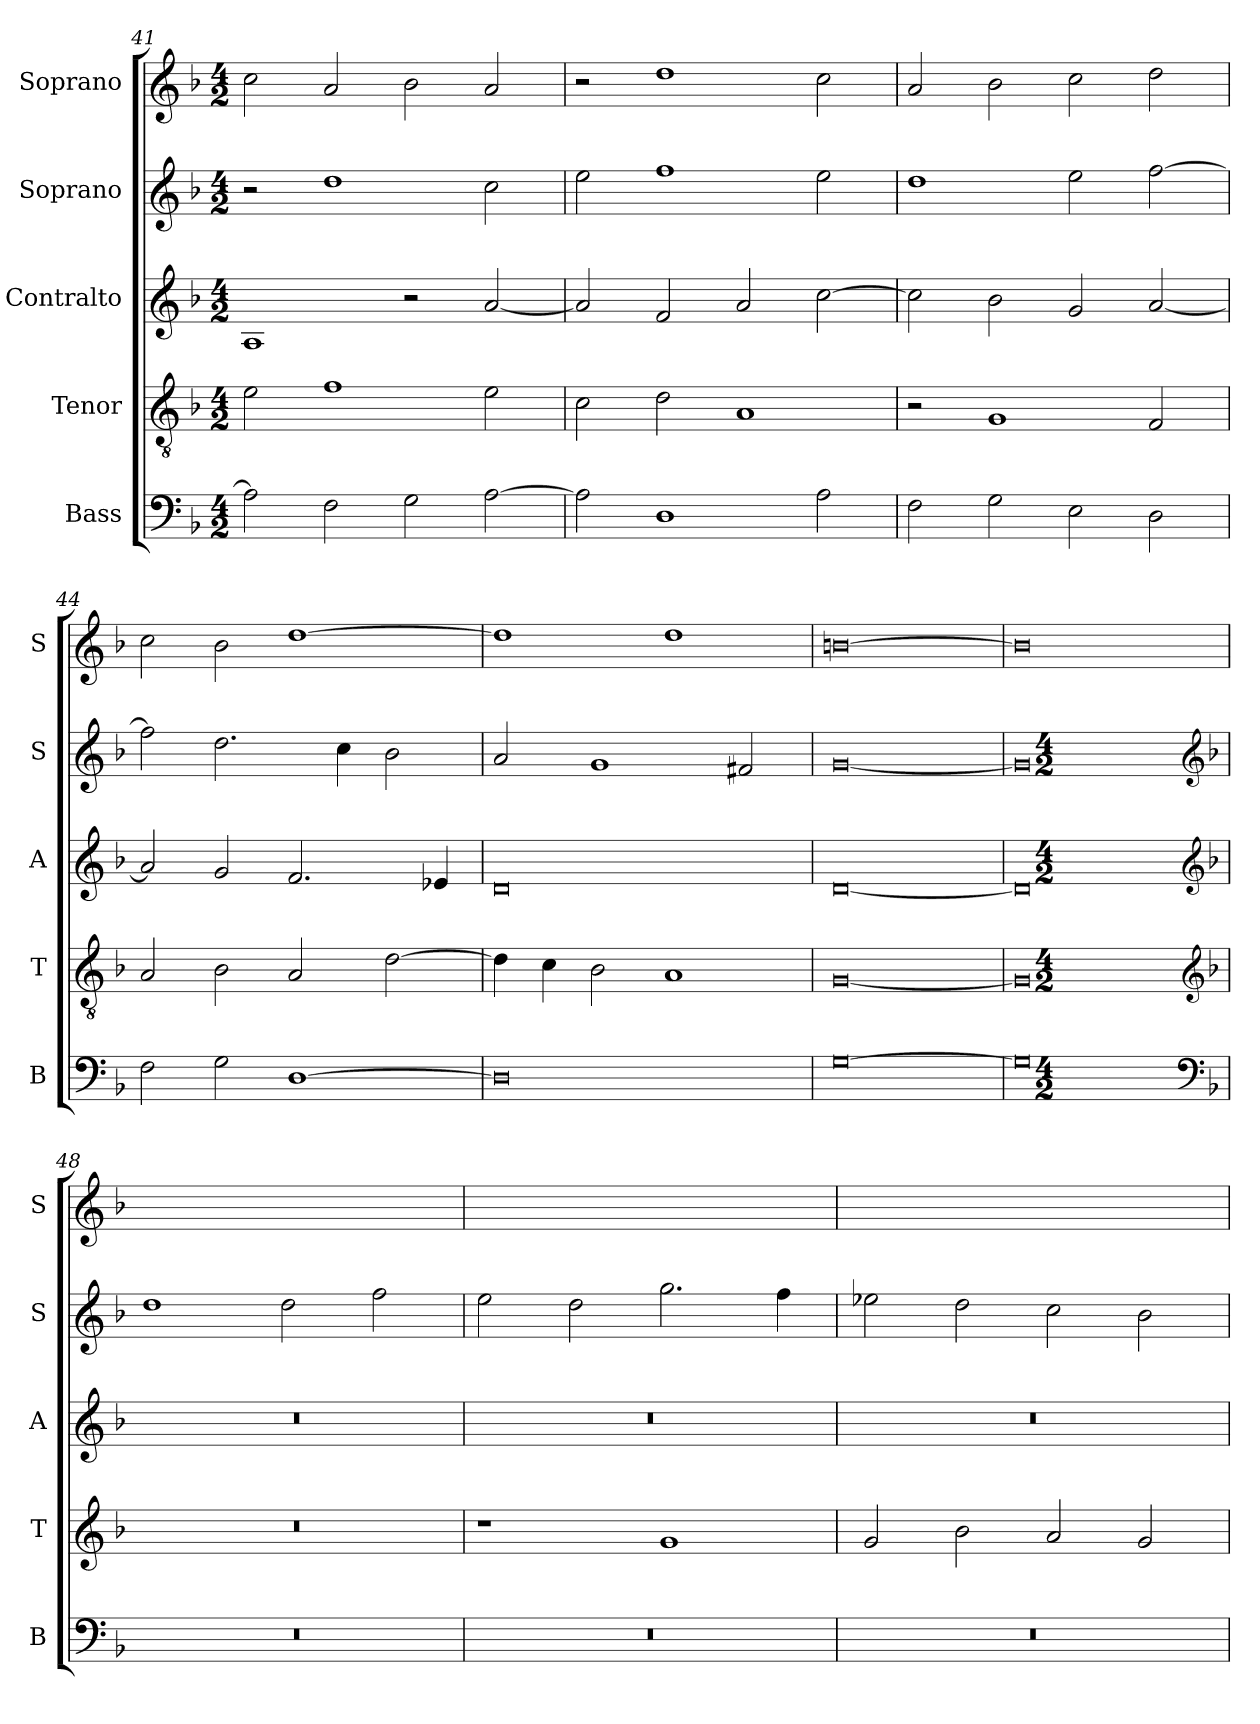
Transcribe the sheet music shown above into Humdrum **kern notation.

**kern	**kern	**kern	**kern	**kern
*part5	*part4	*part3	*part2	*part1
*staff5	*staff4	*staff3	*staff2	*staff1
*I"Bass	*I"Tenor	*I"Contralto	*I"Soprano	*I"Soprano
*I'B	*I'T	*I'A	*I'S	*I'S
*clefF4	*clefGv2	*clefG2	*clefG2	*clefG2
*k[b-]	*k[b-]	*k[b-]	*k[b-]	*k[b-]
*G:dor	*G:dor	*G:dor	*G:dor	*G:dor
*M4/2	*M4/2	*M4/2	*M4/2	*M4/2
=41	=41	=41	=41	=41
2A]	2e	1A	2r	2cc
2F	1f	.	1dd	2a
2G	.	2r	.	2b-
[2A	2e	[2a	2cc	2a
=42	=42	=42	=42	=42
2A]	2c	2a]	2ee	2r
1D	2d	2f	1ff	1dd
.	1A	2a	.	.
2A	.	[2cc	2ee	2cc
=43	=43	=43	=43	=43
2F	2r	2cc]	1dd	2a
2G	1G	2b-	.	2b-
2E	.	2g	2ee	2cc
2D	2F	[2a	[2ff	2dd
=44	=44	=44	=44	=44
2F	2A	2a]	2ff]	2cc
2G	2B-	2g	2.dd	2b-
[1D	2A	2.f	.	[1dd
.	.	.	4cc	.
.	[2d	.	2b-	.
.	.	4e-X	.	.
=45	=45	=45	=45	=45
0D]	4d]	0d	2a	1dd]
.	4c	.	.	.
.	2B-	.	1g	.
.	1A	.	.	1dd
.	.	.	2f#X	.
=46	=46	=46	=46	=46
[0G	[0G	[0d	[0g	[0bn
=47	=47	=47	=47	=47
0G]	0G]	0d]	0g]	0b]
*clefF4	*clefG2	*clefG2	*clefG2	*
*k[b-]	*k[b-]	*k[b-]	*k[b-]	*
*G:dor	*G:dor	*G:dor	*G:dor	*
*M4/2	*M4/2	*M4/2	*M4/2	*
=48	=48	=48	=48	=48
0r	0r	0r	1dd	0ryy
.	.	.	2dd	.
.	.	.	2ff	.
=49	=49	=49	=49	=49
0r	1r	0r	2ee	0ryy
.	.	.	2dd	.
.	1g	.	2.gg	.
.	.	.	4ff	.
=50	=50	=50	=50	=50
0r	2g	0r	2ee-X	0ryy
.	2b-	.	2dd	.
.	2a	.	2cc	.
.	2g	.	2b-	.
=	=	=	=	=
*-	*-	*-	*-	*-
